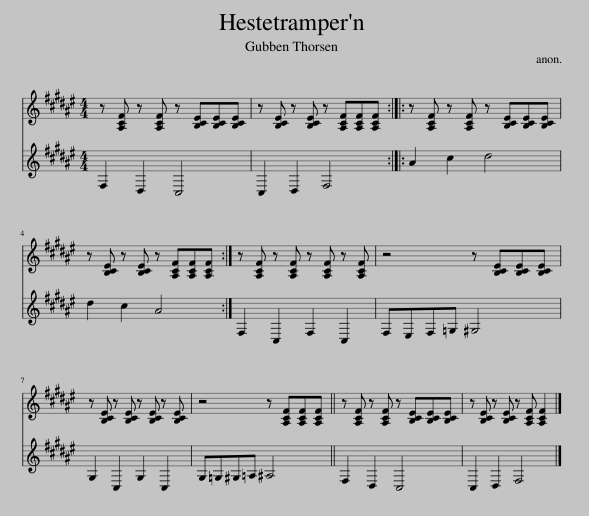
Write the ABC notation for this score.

X:1
%%score 1 2
L:1/8
M:4/4
I:linebreak $
K:F#
V:1 treble
V:2 treble
V:1
 z [A,CF] z [A,CF] z [B,CE][B,CE][B,CE] | z [B,CE] z [B,CE] z [A,CF][A,CF][A,CF] :: z [A,CF] z [A,CF] z [B,CE][B,CE][B,CE] |$ z [B,CE] z [B,CE] z [A,CF][A,CF][A,CF] :| z [A,CF] z [A,CF] z [A,CF] z [A,CF] | %5
 z4 z [B,CE][B,CE][B,CE] |$ z [B,CE] z [B,CE] z [B,CE] z [B,CE] | z4 z [A,CF][A,CF][A,CF] || z [A,CF] z [A,CF] z [B,CE][B,CE][B,CE] | z [B,CE] z [B,CE] z [A,CF] [A,CF]2 |] %10
V:2
 F,2 D,2 C,4 | C,2 D,2 F,4 :: A2 c2 d4 |$ d2 c2 A4 :| F,2 C,2 F,2 C,2 | %5
 F,E,F,=G, ^G,4 |$ G,2 C,2 G,2 C,2 | G,=G,^G,=A, ^A,4 || F,2 D,2 C,4 | C,2 D,2 F,4 |] %10
